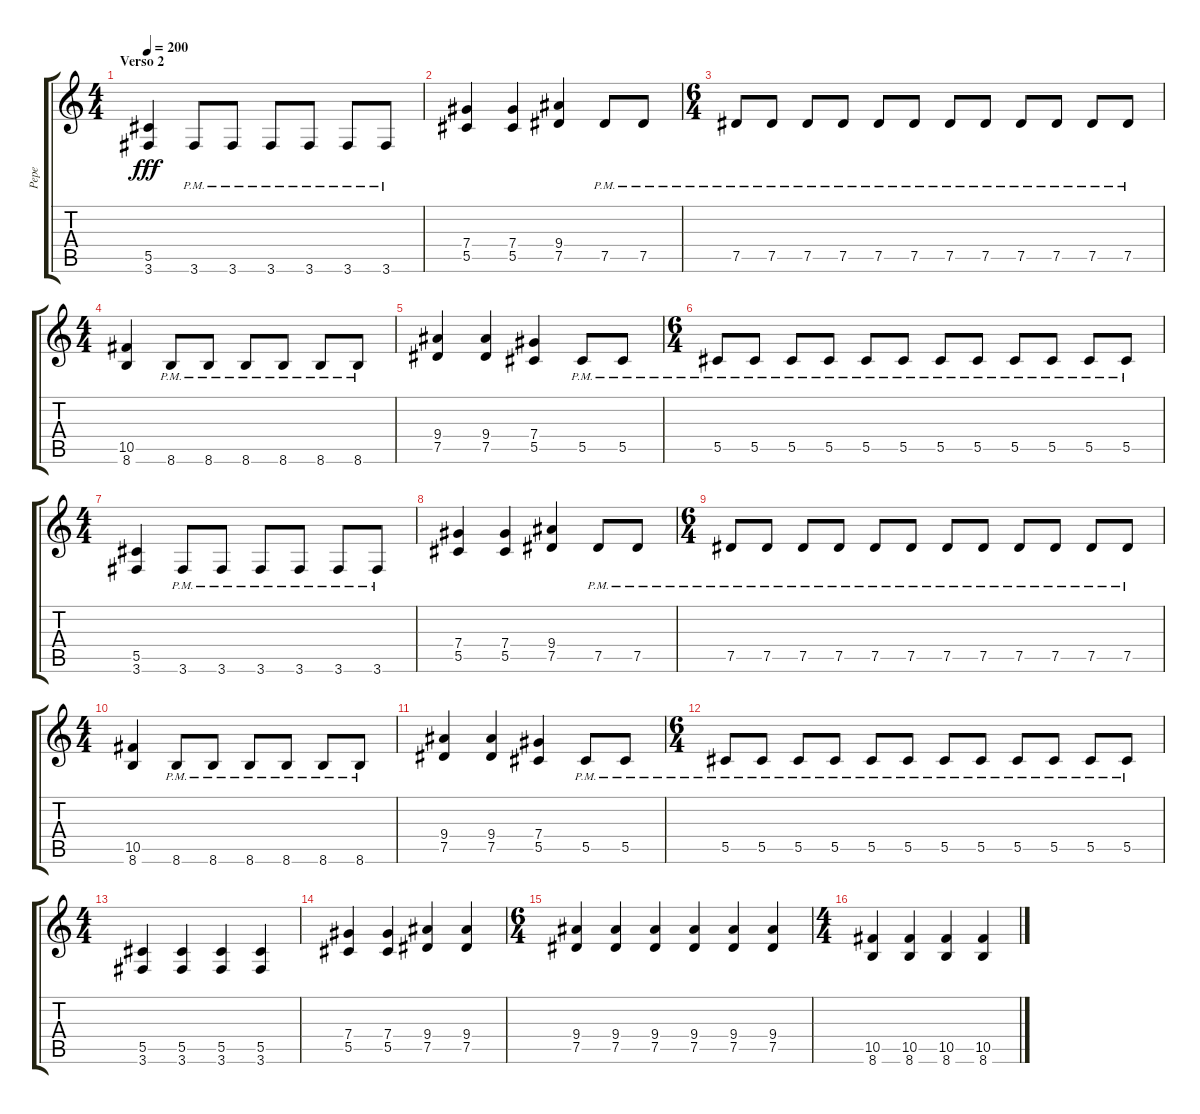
\track ("Pepe" "Pepe") {instrument distortionguitar}
\staff {score tabs}
\tuning (Eb4 Bb3 Gb3 Db3 Ab2 Eb2) {hide}
\ts (4 4)
\section ("" "Verso 2")
\tempo 200
\clef g2
\ks c
(5.5 3.6).4{dy fff} 3.6{pm}.8 3.6{pm}.8 3.6{pm}.8 3.6{pm}.8 3.6{pm}.8 3.6{pm}.8 |
(7.4 5.5).4 (7.4 5.5).4 (9.4 7.5).4 7.5{pm}.8 7.5{pm}.8 |
\ts (6 4)
7.5{pm}.8 7.5{pm}.8 7.5{pm}.8 7.5{pm}.8 7.5{pm}.8 7.5{pm}.8 7.5{pm}.8 7.5{pm}.8 7.5{pm}.8 7.5{pm}.8 7.5{pm}.8 7.5{pm}.8 |
\ts (4 4)
(10.5 8.6).4 8.6{pm}.8 8.6{pm}.8 8.6{pm}.8 8.6{pm}.8 8.6{pm}.8 8.6{pm}.8 |
(9.4 7.5).4 (9.4 7.5).4 (7.4 5.5).4 5.5{pm}.8 5.5{pm}.8 |
\ts (6 4)
5.5{pm}.8 5.5{pm}.8 5.5{pm}.8 5.5{pm}.8 5.5{pm}.8 5.5{pm}.8 5.5{pm}.8 5.5{pm}.8 5.5{pm}.8 5.5{pm}.8 5.5{pm}.8 5.5{pm}.8 |
\ts (4 4)
(5.5 3.6).4 3.6{pm}.8 3.6{pm}.8 3.6{pm}.8 3.6{pm}.8 3.6{pm}.8 3.6{pm}.8 |
(7.4 5.5).4 (7.4 5.5).4 (9.4 7.5).4 7.5{pm}.8 7.5{pm}.8 |
\ts (6 4)
7.5{pm}.8 7.5{pm}.8 7.5{pm}.8 7.5{pm}.8 7.5{pm}.8 7.5{pm}.8 7.5{pm}.8 7.5{pm}.8 7.5{pm}.8 7.5{pm}.8 7.5{pm}.8 7.5{pm}.8 |
\ts (4 4)
(10.5 8.6).4 8.6{pm}.8 8.6{pm}.8 8.6{pm}.8 8.6{pm}.8 8.6{pm}.8 8.6{pm}.8 |
(9.4 7.5).4 (9.4 7.5).4 (7.4 5.5).4 5.5{pm}.8 5.5{pm}.8 |
\ts (6 4)
5.5{pm}.8 5.5{pm}.8 5.5{pm}.8 5.5{pm}.8 5.5{pm}.8 5.5{pm}.8 5.5{pm}.8 5.5{pm}.8 5.5{pm}.8 5.5{pm}.8 5.5{pm}.8 5.5{pm}.8 |
\ts (4 4)
(5.5 3.6).4 (5.5 3.6).4 (5.5 3.6).4 (5.5 3.6).4 |
(7.4 5.5).4 (7.4 5.5).4 (9.4 7.5).4 (9.4 7.5).4 |
\ts (6 4)
(9.4 7.5).4 (9.4 7.5).4 (9.4 7.5).4 (9.4 7.5).4 (9.4 7.5).4 (9.4 7.5).4 |
\ts (4 4)
(10.5 8.6).4 (10.5 8.6).4 (10.5 8.6).4 (10.5 8.6).4
